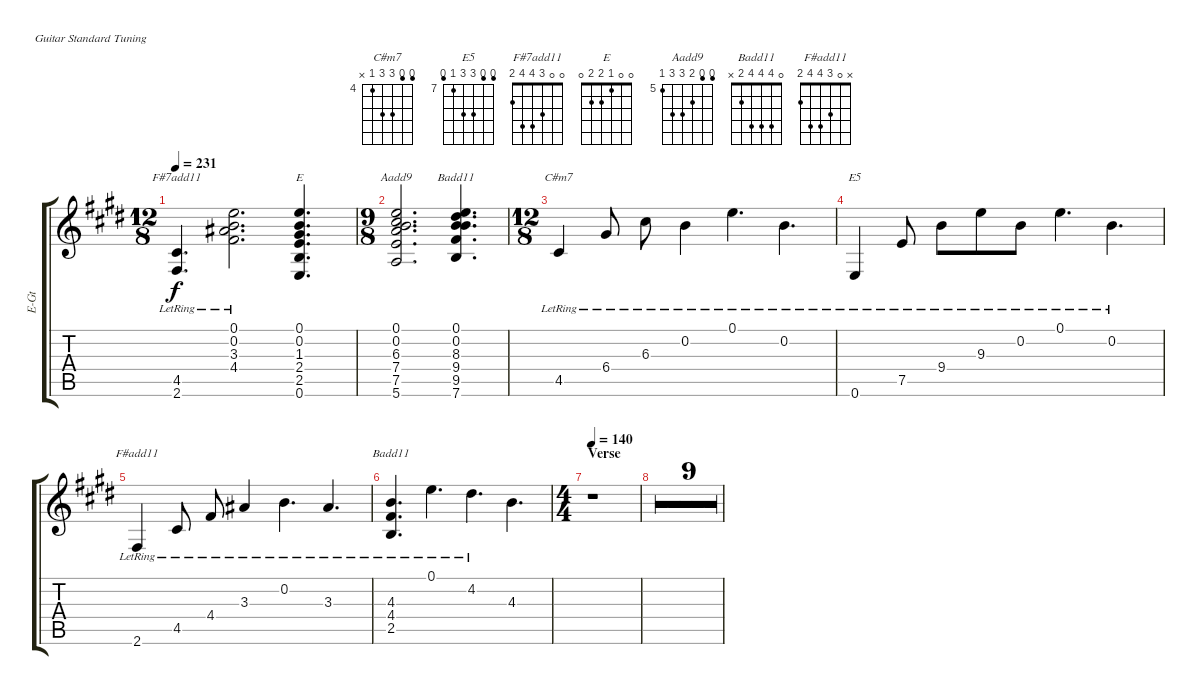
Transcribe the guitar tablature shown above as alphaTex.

\defaultSystemsLayout 4
\bracketExtendMode groupsimilarinstruments
\otherSystemsTrackNameOrientation horizontal
\track ("Rhythm Guitar III (Clean)" "E-Gt") {multiBarRest instrument electricguitarclean}
\staff {score tabs}
\tuning (E4 B3 G3 D3 A2 E2)
\chord ("C#m7" 3 3 6 6 4 x) {firstfret 4 showfingering false}
\chord ("E5" 6 6 9 9 7 6) {firstfret 7 showfingering false}
\chord ("F#7add11" 0 0 3 4 4 2) {showfingering false}
\chord ("E" 0 0 1 2 2 0) {showfingering false}
\chord ("Aadd9" 4 4 6 7 7 5) {firstfret 5 showfingering false}
\chord ("Badd11" 6 6 8 9 9 7) {firstfret 7 showfingering false}
\chord ("Badd11" 0 4 4 4 2 x) {showfingering false}
\chord ("F#add11" x 0 3 4 4 2) {showfingering false}
\ts (12 8)
\tempo 231
\clef g2
\ks e
(2.6{lr acc #} 4.5{lr acc #}).4{d ch "F#7add11" dy f} (4.4{lr acc #} 3.3{lr acc #} 0.2{lr acc forcenatural} 0.1{lr acc forcenatural}).2{d} (0.1{acc forcenatural} 0.2{acc forcenatural} 0.6{acc forcenatural} 2.5{acc forcenatural} 2.4{acc forcenatural} 1.3{acc #}).4{d ch "E"} |
\ts (9 8)
(0.1{acc forcenatural} 0.2{acc forcenatural} 6.3{acc #} 7.4{acc forcenatural} 7.5{acc forcenatural} 5.6{acc forcenatural}).2{d ch "Aadd9"} (0.1{acc forcenatural} 0.2{acc forcenatural} 8.3{acc #} 9.4{acc forcenatural} 9.5{acc #} 7.6{acc forcenatural}).4{d ch "Badd11"} |
\ts (12 8)
4.5{lr acc #}.4{ch "C#m7"} 6.4{lr acc #}.8 6.3{lr acc #}.8 0.2{lr acc forcenatural}.4 0.1{lr acc forcenatural}.4{d} 0.2{lr acc forcenatural}.4{d} |
0.6{lr acc forcenatural}.4{ch "E5"} 7.5{lr acc forcenatural}.8 9.4{lr acc forcenatural}.8 9.3{lr acc forcenatural}.8 0.2{lr acc forcenatural}.8 0.1{lr acc forcenatural}.4{d} 0.2{lr acc forcenatural}.4{d} |
2.6{lr acc #}.4{ch "F#add11"} 4.5{lr acc #}.8 4.4{lr acc #}.8 3.3{lr acc #}.4 0.2{lr acc forcenatural}.4{d} 3.3{lr acc #}.4{d} |
(4.3{lr acc forcenatural} 4.4{lr acc #} 2.5{lr acc forcenatural}).4{d ch "Badd11"} 0.1{lr acc forcenatural}.4{d} 4.2{lr acc #}.4{d} 4.3{acc forcenatural}.4{d} |
\ts (4 4)
\section ("" "Verse")
\tempo 140
r.1 |
r.1 |
r.1 |
r.1 |
r.1 |
r.1 |
r.1 |
r.1 |
r.1 |
r.1
